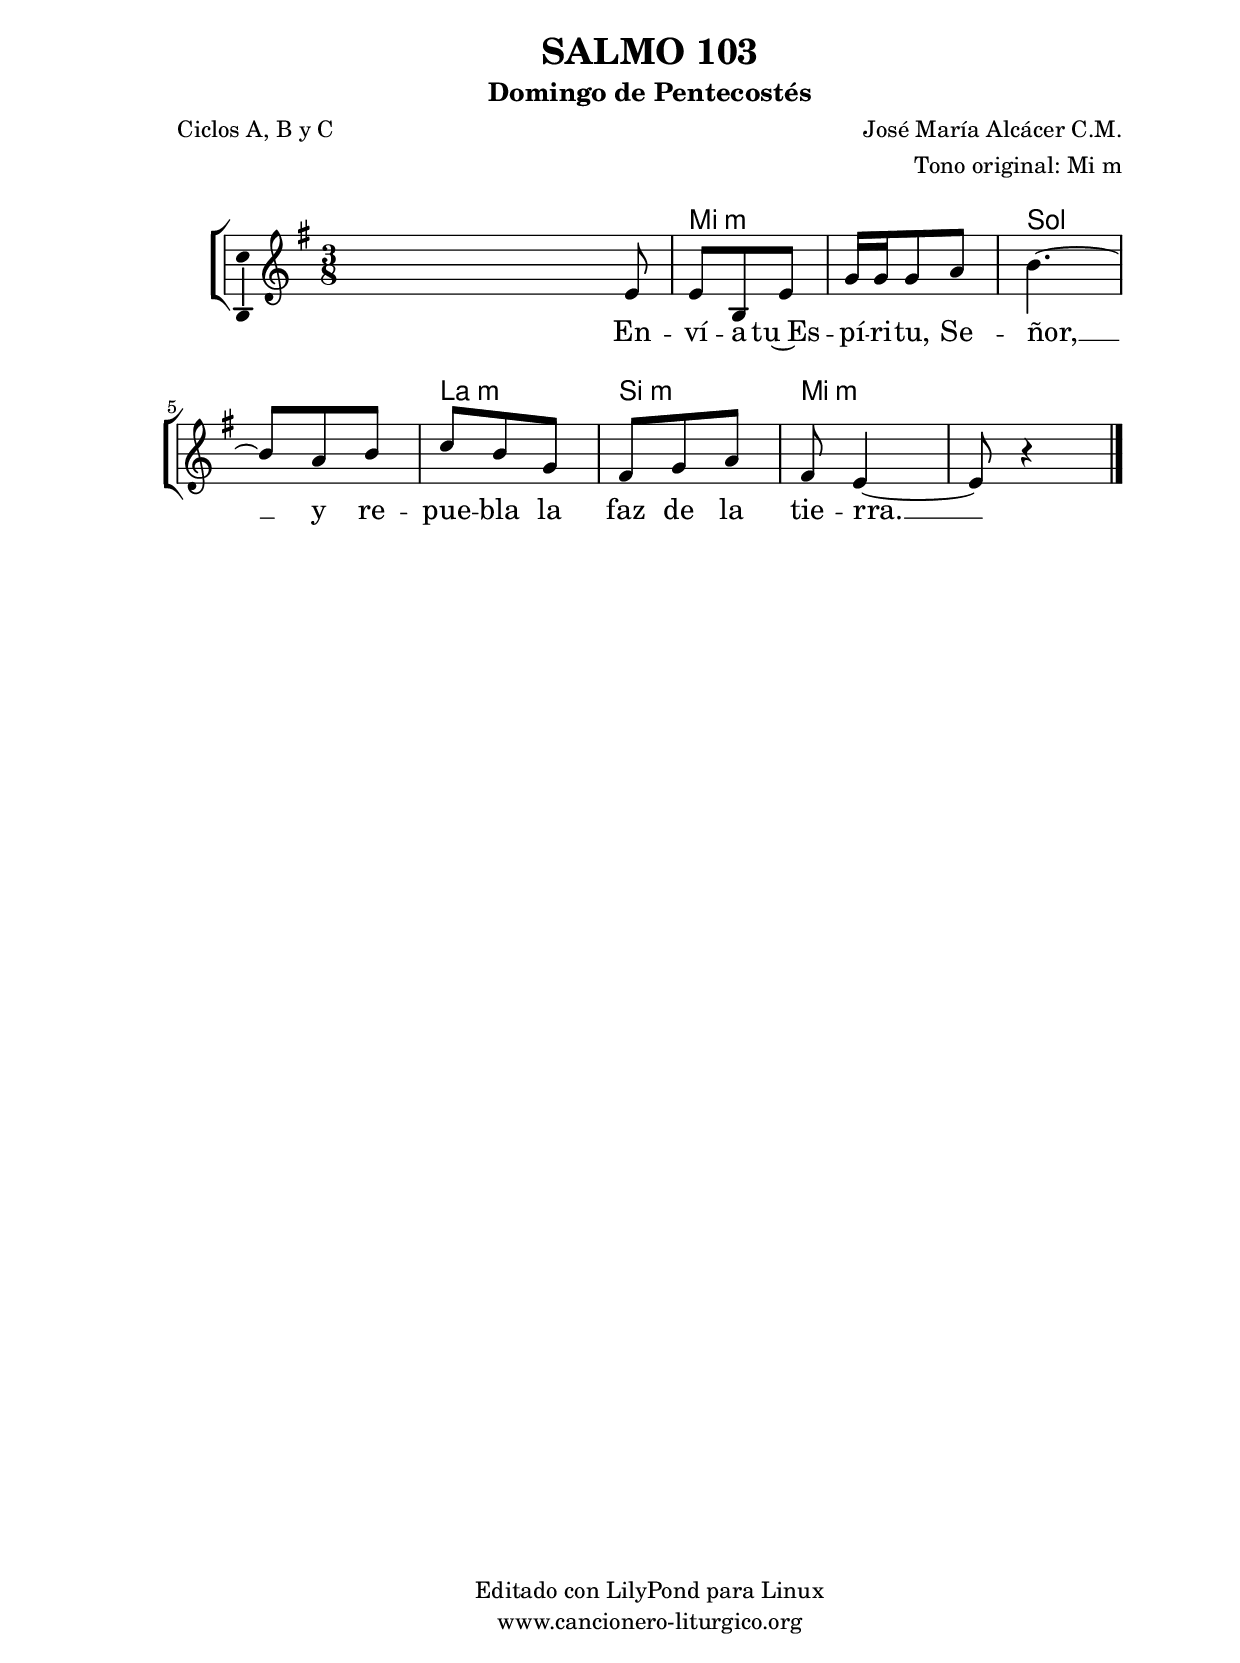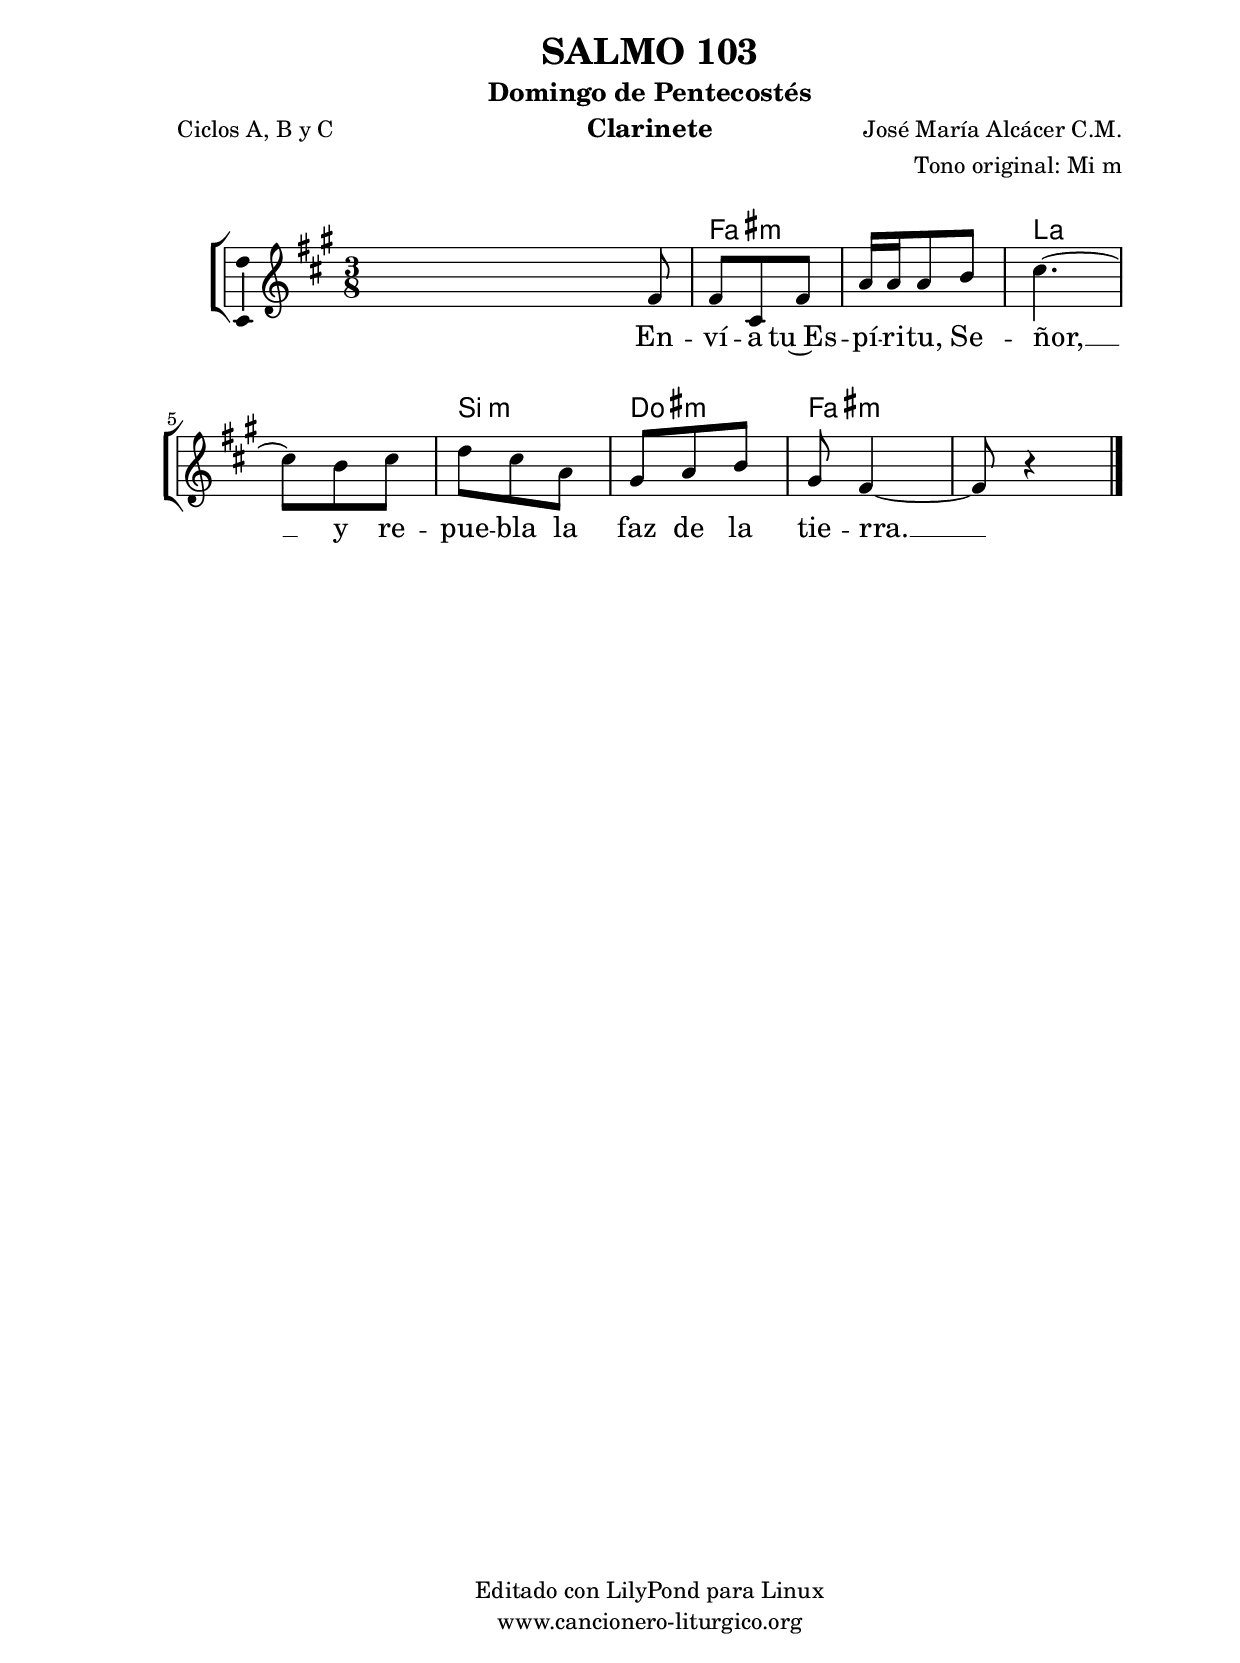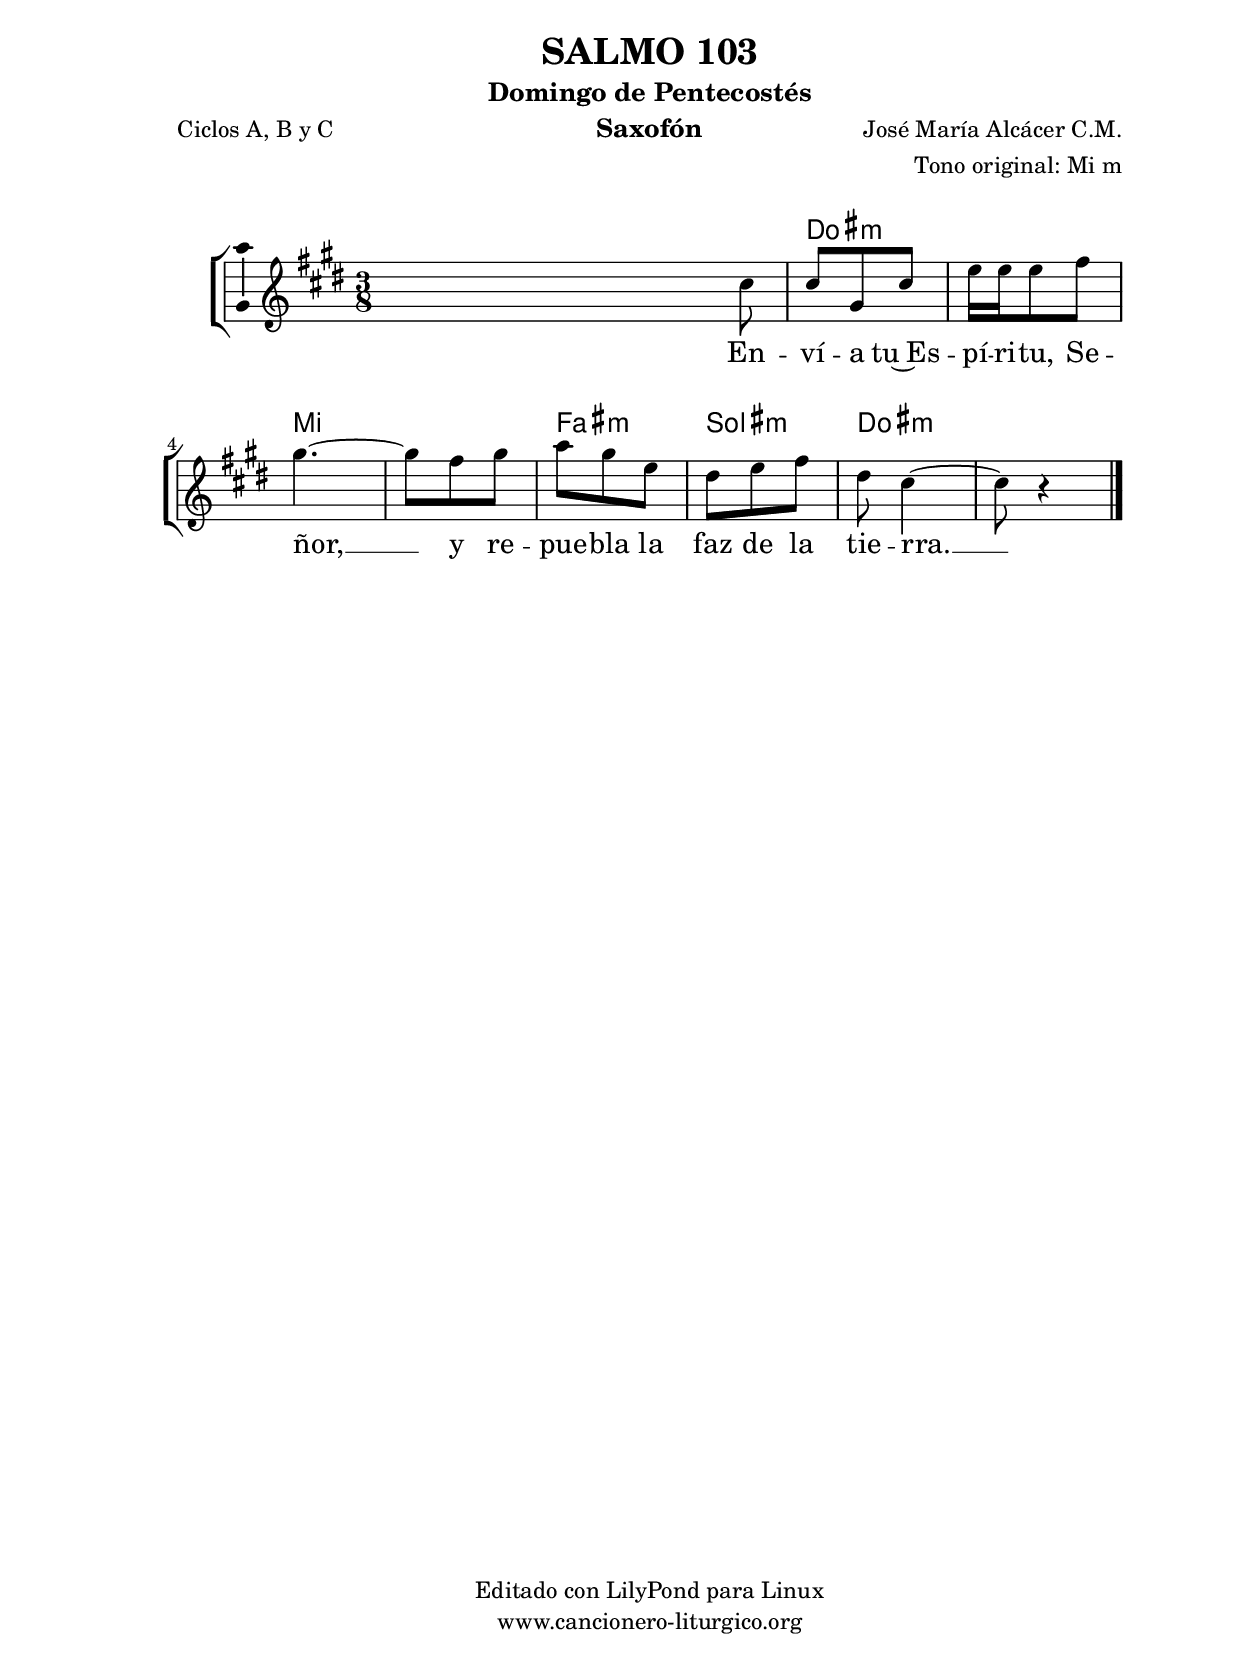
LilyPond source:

%
%para convertir .midi en .wav:
%timidity filename.midi -Ow -o finename.wav
%
%
%Para convertir de .wav a .mp3:
%lame -h -m j filename.wav
%
%
%para escuchar el midi:
%timidity nombrefichero.midi
%


%versión de lilypond para la que se ha escrito esta partitura:
\version "2.16.0"

	%Tamaño papel
	#(set-default-paper-size "a4")
	%Tamaño partitura
	#(set-global-staff-size 20)
	%No responde al pulsar sobre una nota
	#(ly:set-option 'point-and-click #f)

%parámetros del encabezamiento:
\header {
	title = "SALMO 103"
	subtitle = "Domingo de Pentecostés"
	composer = "José María Alcácer C.M."
	poet = "Ciclos A, B y C"
	meter = ""
	arranger = "Tono original: Mi m"
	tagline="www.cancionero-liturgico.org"
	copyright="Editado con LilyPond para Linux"
	}

%parámetros asociados al papel:
\paper  {
	oddHeaderMarkup = \markup {\fill-line { \on-the-fly #not-first-page \fromproperty #'header:title \on-the-fly #not-first-page \fromproperty #'header:composer }}
	evenHeaderMarkup = \markup {\fill-line { \fromproperty #'header:composer \fromproperty #'header:title }}
	#(set-paper-size "a4")
	print-page-number = ##f
	first-page-number = 1
	print-first-page-number = ##f
%	head-separation = 3.0 \cm
	top-margin = 2.0 \cm
	bottom-margin = 0.5\cm
%%%	bottom-margin = -1.0\cm
	left-margin = 3.0 \cm
	line-width = 16.0 \cm 
	indent = 8\mm
	interscoreline = 2.\mm
	between-system-space = 15\mm
%	para que las partituras no llenen la hoja:
	ragged-bottom = ##t
%	idem para la última hoja:
	ragged-last-bottom = ##f
%	para que las partituras llenen el ancho del papel:
	ragged-last = ##f
	after-title-space = 2.5 \cm
%page-count=1
system-count=2

	%Flexible Vertical Spacing
%	markup-markup-spacing =
%	#'((basic-distance . 15) (minimum-distance . 15) (padding . 3))
	markup-system-spacing =
	#'((basic-distance . 15) (minimum-distance . 15) (padding . 3))
	system-system-spacing =
	#'((basic-distance . 15) (minimum-distance . 15) (padding . 3))
	score-system-spacing =
	#'((basic-distance . 15) (minimum-distance . 15) (padding . 5))
%	top-system-spacing = % header
%	#'((basic-distance . 8) (minimum-distance . 0) (padding . 3))
%	top-markup-spacing =
%	#'((basic-distance . 20) (minimum-distance . 20) (padding . 3))
	last-bottom-spacing = % footer
	#'((basic-distance . 5) (minimum-distance . 5) (padding . 3))
%	score-markup-spacing =
%	#'((basic-distance . 16) (minimum-distance . 13) (padding . 3))

	}


%parámetros que afectan a toda la partitura:
global =  {
	%clave de sol (G):
	\clef G
	%armadura:
%	\transpose f e
	\key e \minor
	\tempo 8=120
	\set Score.tempoHideNote = ##t
	}


acordes = {
	\italianChords
	\chordmode {
%	\transpose f e
{

s4.
e4.:m s g s a:m b:m e:m s

	}
	}
}

melodia = 
%	\transpose f e
{
	\relative c'{
	\time 3/8

s4 e8
e8 b e
g16 g g8 a
b4.~
b8 a b
c8 b g
fis8 g a
fis8 e4~
e8 r4

	\bar "|."
	}
	}


texto = \lyricmode {
En -- ví -- a tu~Es -- pí -- ri -- tu, Se -- ñor, __
y re -- pue -- bla la faz de la tie -- rra. __
	}


acordesStaff = \context ChordNames = acordesStaff <<
	\set chordChanges = ##t
	\acordes
	>>


vozStaff = \context Voice = vozStaff
\with {\consists "Ambitus_engraver"}
<<
%	\set Staff.instrumentName = ""
%	\set Staff.shortInstrumentName = ""
%	\set Staff.midiInstrument = #"clarinet"
%	\set Staff.midiInstrument = #"cello"
%	\set Staff.midiInstrument = #"flute"
	\set Staff.midiInstrument = #"electric guitar (jazz)"
%	\set Staff.midiInstrument = #"english horn"
%	\set Staff.midiInstrument = #"violin"
%	\set Staff.midiInstrument = #"glockenspiel"
	\set Staff.midiMinimumVolume = #0.7
	\set Staff.midiMaximumVolume = #0.9
	\global
	\melodia
	>>


textoStaff = \context Lyrics = textoStaff <<
	\lyricsto vozStaff \texto
	>>

\book {
	\score {
		\context ChoirStaff {
			\override StaffGroup.SystemStartBracket #'collapse-height = #1
			\override Score.SystemStartBar #'collapse-height = #1
			<<
			\acordesStaff
			\vozStaff
			\textoStaff
			>>
			}
		\layout {
	    		\context {
				\Lyrics
				\override LyricText #'font-size = #2
				}
	   		 \context {
				\Score
				%fontSize = #3
				\override StaffSymbol #'staff-space = #(magstep +3)
				%\override Beam #'thickness = #0.55
				%\override SpacingSpanner #'spacing-increment = #1.0
				%\override Slur #'height-limit = #1.5
				}
			}
		}
	\score {
		\unfoldRepeats
		\context ChoirStaff {
			<<
			\acordesStaff
			\vozStaff
			>>
			}
		\midi {
	  		\context {
	  			\Score
				tempoWholesPerMinute = #(ly:make-moment 70 4)
				}
			}
		}
	}

%Partitura para clarinete
#(define output-suffix "C")
\book {
	\header{
		instrument = "Clarinete"
		}
	\score {
		\context ChoirStaff {
			\override StaffGroup.SystemStartBracket #'collapse-height = #1
			\override Score.SystemStartBar #'collapse-height = #1
\transpose c d
			<<
			\acordesStaff
			\vozStaff
			\textoStaff
			>>
			}
		\layout {
	    		\context {
				\Lyrics
				\override LyricText #'font-size = #2
				}
	   		 \context {
				\Score
				%fontSize = #3
				\override StaffSymbol #'staff-space = #(magstep +3)
				%\override Beam #'thickness = #0.55
				%\override SpacingSpanner #'spacing-increment = #1.0
				%\override Slur #'height-limit = #1.5
				}
			}
		}
	}

%Partitura para saxofón
#(define output-suffix "S")
\book {
	\header{
		instrument = "Saxofón"
		}
	\score {
		\context ChoirStaff {
			\override StaffGroup.SystemStartBracket #'collapse-height = #1
			\override Score.SystemStartBar #'collapse-height = #1
\transpose c a
			<<
			\acordesStaff
			\vozStaff
			\textoStaff
			>>
			}
		\layout {
	    		\context {
				\Lyrics
				\override LyricText #'font-size = #2
				}
	   		 \context {
				\Score
				%fontSize = #3
				\override StaffSymbol #'staff-space = #(magstep +3)
				%\override Beam #'thickness = #0.55
				%\override SpacingSpanner #'spacing-increment = #1.0
				%\override Slur #'height-limit = #1.5
				}
			}
		}
	}

